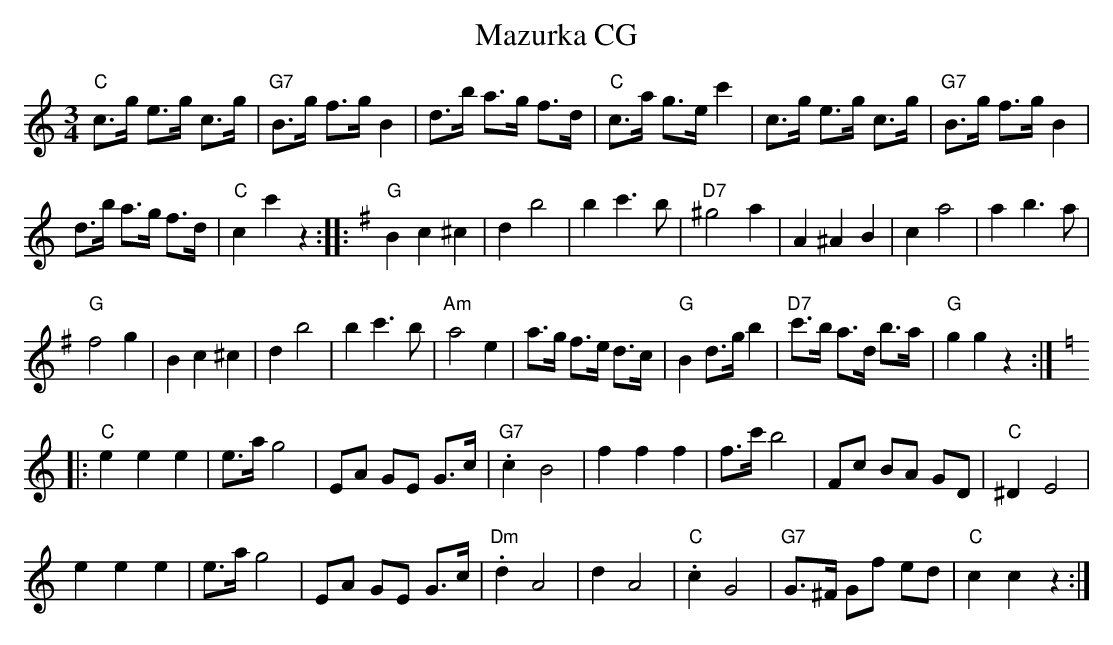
X:1
T: Mazurka CG
M:3/4
L:1/8
K:C
"C"c>g e>g c>g | "G7"B>g f>gB2 | d>b a>g f>d | "C"c>a g>ec'2 | c>g e>g c>g | "G7"B>g f>gB2 |
d>b a>g f>d | "C"c2c'2z2 :: [K:G] [L:1/4] "G"Bc^c | db2 | bc'>b | "D7"^g2a | A^AB | ca2 | ab>a |
"G"f2g | Bc^c | db2 | bc'>b | "Am"a2e | [L:1/8] a>g f>e d>c | "G"B2d>gb2 | "D7"c'>b a>d b>a | "G"g2g2z2 :: [K:C]
"C"e2e2e2 | e>a g4 | EA GE G>c | "G7".c2B4 | f2f2f2 | f>c'b4 | Fc BA GD | "C"^D2E4 |
e2e2e2 | e>a g4 | EA GE G>c | "Dm".d2A4 | d2A4 | "C".c2G4 | "G7"G>^F Gf ed | "C"c2c2z2 :|
